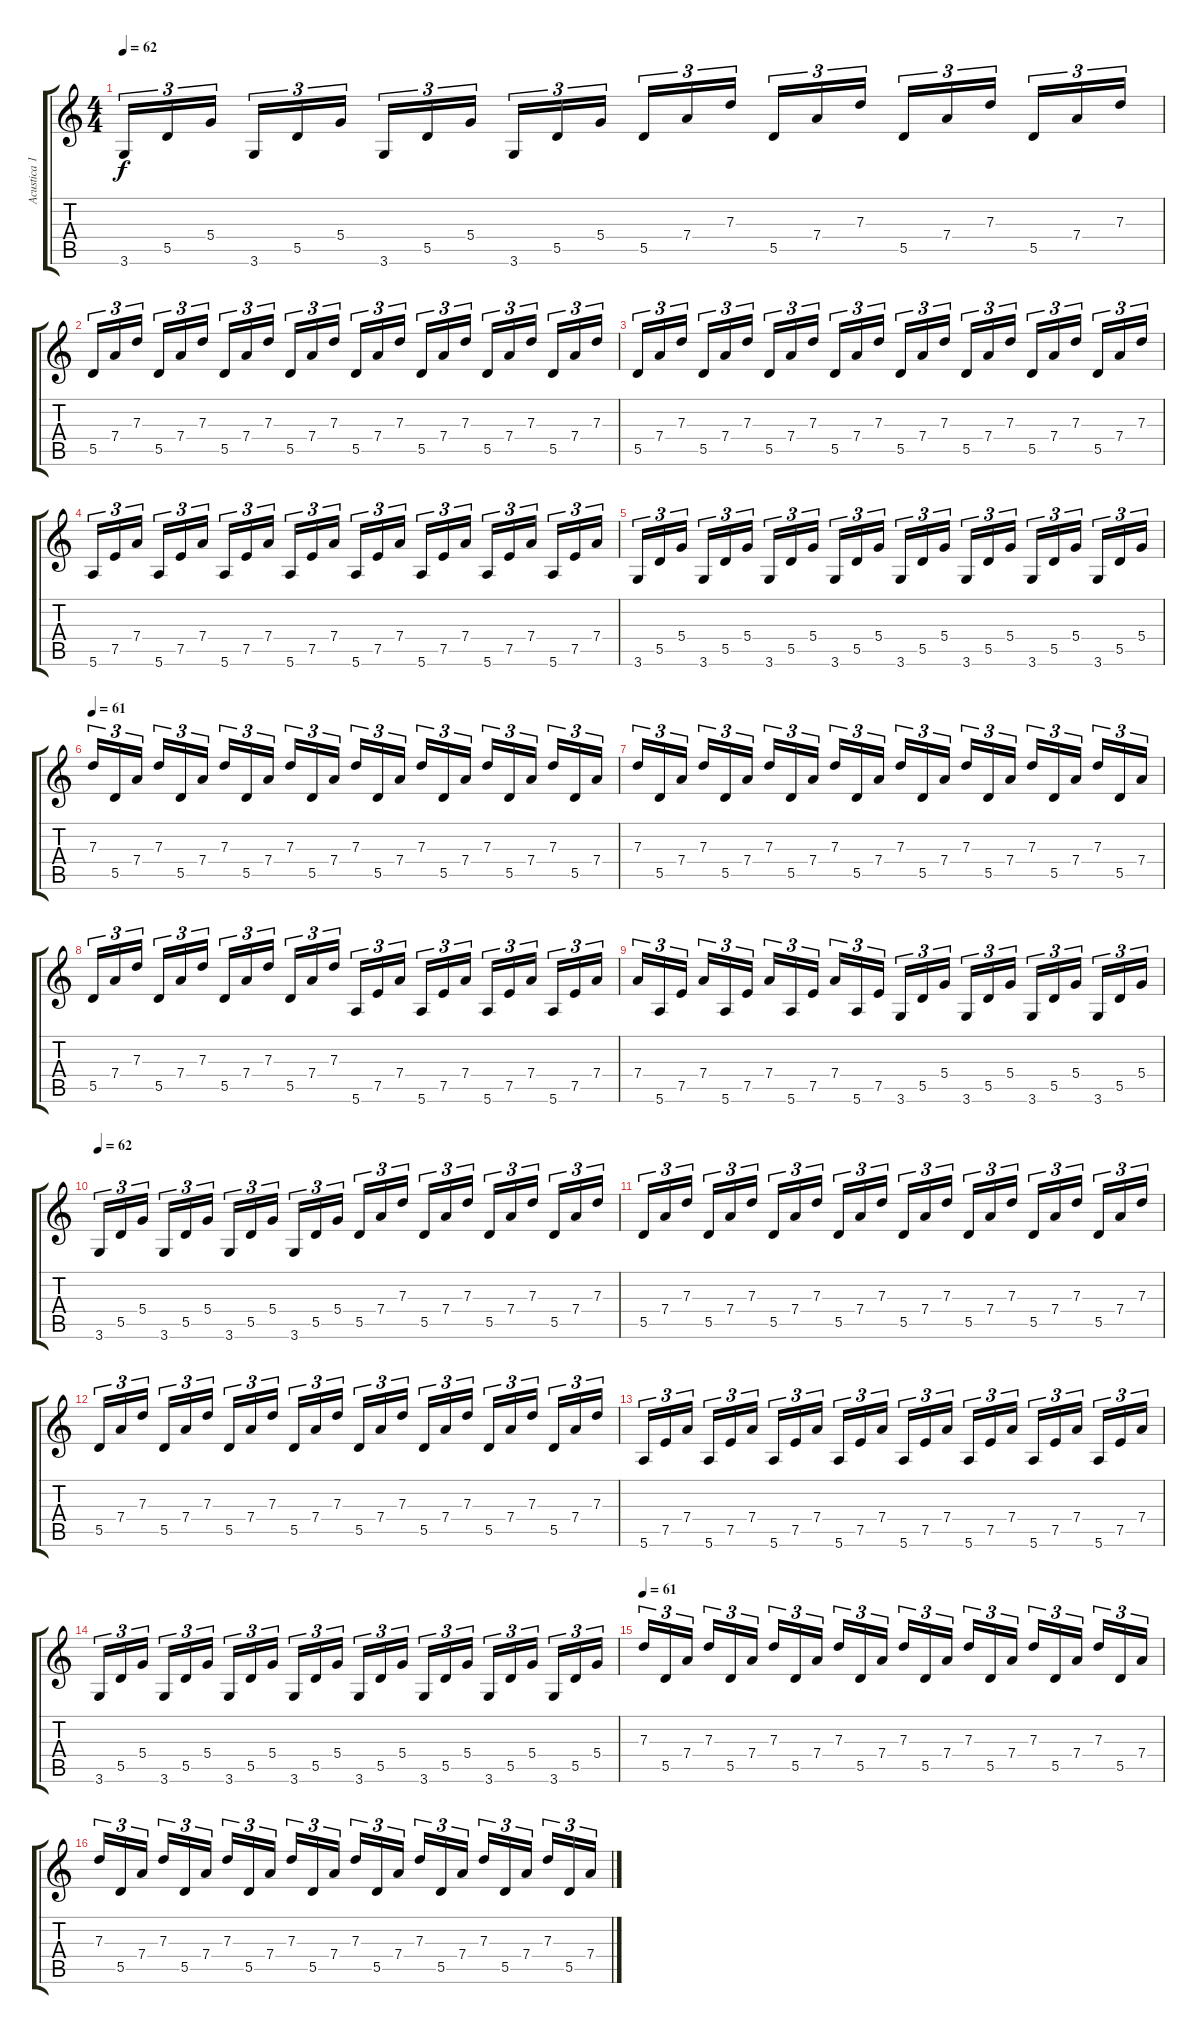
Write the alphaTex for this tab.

\track ("Acustica 1" "Acustica 1") {instrument acousticguitarnylon}
\staff {score tabs}
\tuning (E4 B3 G3 D3 A2 E2) {hide}
\ts (4 4)
\tempo 62
\clef g2
\ks c
3.6.16{tu (3 2) dy f} 5.5.16{tu (3 2)} 5.4.16{tu (3 2) beam splitsecondary} 3.6.16{tu (3 2)} 5.5.16{tu (3 2)} 5.4.16{tu (3 2)} 3.6.16{tu (3 2)} 5.5.16{tu (3 2)} 5.4.16{tu (3 2) beam splitsecondary} 3.6.16{tu (3 2)} 5.5.16{tu (3 2)} 5.4.16{tu (3 2)} 5.5.16{tu (3 2)} 7.4.16{tu (3 2)} 7.3.16{tu (3 2) beam splitsecondary} 5.5.16{tu (3 2)} 7.4.16{tu (3 2)} 7.3.16{tu (3 2)} 5.5.16{tu (3 2)} 7.4.16{tu (3 2)} 7.3.16{tu (3 2) beam splitsecondary} 5.5.16{tu (3 2)} 7.4.16{tu (3 2)} 7.3.16{tu (3 2)} |
5.5.16{tu (3 2)} 7.4.16{tu (3 2)} 7.3.16{tu (3 2) beam splitsecondary} 5.5.16{tu (3 2)} 7.4.16{tu (3 2)} 7.3.16{tu (3 2)} 5.5.16{tu (3 2)} 7.4.16{tu (3 2)} 7.3.16{tu (3 2) beam splitsecondary} 5.5.16{tu (3 2)} 7.4.16{tu (3 2)} 7.3.16{tu (3 2)} 5.5.16{tu (3 2)} 7.4.16{tu (3 2)} 7.3.16{tu (3 2) beam splitsecondary} 5.5.16{tu (3 2)} 7.4.16{tu (3 2)} 7.3.16{tu (3 2)} 5.5.16{tu (3 2)} 7.4.16{tu (3 2)} 7.3.16{tu (3 2) beam splitsecondary} 5.5.16{tu (3 2)} 7.4.16{tu (3 2)} 7.3.16{tu (3 2)} |
5.5.16{tu (3 2)} 7.4.16{tu (3 2)} 7.3.16{tu (3 2) beam splitsecondary} 5.5.16{tu (3 2)} 7.4.16{tu (3 2)} 7.3.16{tu (3 2)} 5.5.16{tu (3 2)} 7.4.16{tu (3 2)} 7.3.16{tu (3 2) beam splitsecondary} 5.5.16{tu (3 2)} 7.4.16{tu (3 2)} 7.3.16{tu (3 2)} 5.5.16{tu (3 2)} 7.4.16{tu (3 2)} 7.3.16{tu (3 2) beam splitsecondary} 5.5.16{tu (3 2)} 7.4.16{tu (3 2)} 7.3.16{tu (3 2)} 5.5.16{tu (3 2)} 7.4.16{tu (3 2)} 7.3.16{tu (3 2) beam splitsecondary} 5.5.16{tu (3 2)} 7.4.16{tu (3 2)} 7.3.16{tu (3 2)} |
5.6.16{tu (3 2)} 7.5.16{tu (3 2)} 7.4.16{tu (3 2) beam splitsecondary} 5.6.16{tu (3 2)} 7.5.16{tu (3 2)} 7.4.16{tu (3 2)} 5.6.16{tu (3 2)} 7.5.16{tu (3 2)} 7.4.16{tu (3 2) beam splitsecondary} 5.6.16{tu (3 2)} 7.5.16{tu (3 2)} 7.4.16{tu (3 2)} 5.6.16{tu (3 2)} 7.5.16{tu (3 2)} 7.4.16{tu (3 2) beam splitsecondary} 5.6.16{tu (3 2)} 7.5.16{tu (3 2)} 7.4.16{tu (3 2)} 5.6.16{tu (3 2)} 7.5.16{tu (3 2)} 7.4.16{tu (3 2) beam splitsecondary} 5.6.16{tu (3 2)} 7.5.16{tu (3 2)} 7.4.16{tu (3 2)} |
3.6.16{tu (3 2)} 5.5.16{tu (3 2)} 5.4.16{tu (3 2) beam splitsecondary} 3.6.16{tu (3 2)} 5.5.16{tu (3 2)} 5.4.16{tu (3 2)} 3.6.16{tu (3 2)} 5.5.16{tu (3 2)} 5.4.16{tu (3 2) beam splitsecondary} 3.6.16{tu (3 2)} 5.5.16{tu (3 2)} 5.4.16{tu (3 2)} 3.6.16{tu (3 2)} 5.5.16{tu (3 2)} 5.4.16{tu (3 2) beam splitsecondary} 3.6.16{tu (3 2)} 5.5.16{tu (3 2)} 5.4.16{tu (3 2)} 3.6.16{tu (3 2)} 5.5.16{tu (3 2)} 5.4.16{tu (3 2) beam splitsecondary} 3.6.16{tu (3 2)} 5.5.16{tu (3 2)} 5.4.16{tu (3 2)} |
\tempo 61
7.3.16{tu (3 2)} 5.5.16{tu (3 2)} 7.4.16{tu (3 2) beam splitsecondary} 7.3.16{tu (3 2)} 5.5.16{tu (3 2)} 7.4.16{tu (3 2)} 7.3.16{tu (3 2)} 5.5.16{tu (3 2)} 7.4.16{tu (3 2) beam splitsecondary} 7.3.16{tu (3 2)} 5.5.16{tu (3 2)} 7.4.16{tu (3 2)} 7.3.16{tu (3 2)} 5.5.16{tu (3 2)} 7.4.16{tu (3 2) beam splitsecondary} 7.3.16{tu (3 2)} 5.5.16{tu (3 2)} 7.4.16{tu (3 2)} 7.3.16{tu (3 2)} 5.5.16{tu (3 2)} 7.4.16{tu (3 2) beam splitsecondary} 7.3.16{tu (3 2)} 5.5.16{tu (3 2)} 7.4.16{tu (3 2)} |
7.3.16{tu (3 2)} 5.5.16{tu (3 2)} 7.4.16{tu (3 2) beam splitsecondary} 7.3.16{tu (3 2)} 5.5.16{tu (3 2)} 7.4.16{tu (3 2)} 7.3.16{tu (3 2)} 5.5.16{tu (3 2)} 7.4.16{tu (3 2) beam splitsecondary} 7.3.16{tu (3 2)} 5.5.16{tu (3 2)} 7.4.16{tu (3 2)} 7.3.16{tu (3 2)} 5.5.16{tu (3 2)} 7.4.16{tu (3 2) beam splitsecondary} 7.3.16{tu (3 2)} 5.5.16{tu (3 2)} 7.4.16{tu (3 2)} 7.3.16{tu (3 2)} 5.5.16{tu (3 2)} 7.4.16{tu (3 2) beam splitsecondary} 7.3.16{tu (3 2)} 5.5.16{tu (3 2)} 7.4.16{tu (3 2)} |
5.5.16{tu (3 2)} 7.4.16{tu (3 2)} 7.3.16{tu (3 2) beam splitsecondary} 5.5.16{tu (3 2)} 7.4.16{tu (3 2)} 7.3.16{tu (3 2)} 5.5.16{tu (3 2)} 7.4.16{tu (3 2)} 7.3.16{tu (3 2) beam splitsecondary} 5.5.16{tu (3 2)} 7.4.16{tu (3 2)} 7.3.16{tu (3 2)} 5.6.16{tu (3 2)} 7.5.16{tu (3 2)} 7.4.16{tu (3 2) beam splitsecondary} 5.6.16{tu (3 2)} 7.5.16{tu (3 2)} 7.4.16{tu (3 2)} 5.6.16{tu (3 2)} 7.5.16{tu (3 2)} 7.4.16{tu (3 2) beam splitsecondary} 5.6.16{tu (3 2)} 7.5.16{tu (3 2)} 7.4.16{tu (3 2)} |
7.4.16{tu (3 2)} 5.6.16{tu (3 2)} 7.5.16{tu (3 2) beam splitsecondary} 7.4.16{tu (3 2)} 5.6.16{tu (3 2)} 7.5.16{tu (3 2)} 7.4.16{tu (3 2)} 5.6.16{tu (3 2)} 7.5.16{tu (3 2) beam splitsecondary} 7.4.16{tu (3 2)} 5.6.16{tu (3 2)} 7.5.16{tu (3 2)} 3.6.16{tu (3 2)} 5.5.16{tu (3 2)} 5.4.16{tu (3 2) beam splitsecondary} 3.6.16{tu (3 2)} 5.5.16{tu (3 2)} 5.4.16{tu (3 2)} 3.6.16{tu (3 2)} 5.5.16{tu (3 2)} 5.4.16{tu (3 2) beam splitsecondary} 3.6.16{tu (3 2)} 5.5.16{tu (3 2)} 5.4.16{tu (3 2)} |
\tempo 62
3.6.16{tu (3 2)} 5.5.16{tu (3 2)} 5.4.16{tu (3 2) beam splitsecondary} 3.6.16{tu (3 2)} 5.5.16{tu (3 2)} 5.4.16{tu (3 2)} 3.6.16{tu (3 2)} 5.5.16{tu (3 2)} 5.4.16{tu (3 2) beam splitsecondary} 3.6.16{tu (3 2)} 5.5.16{tu (3 2)} 5.4.16{tu (3 2)} 5.5.16{tu (3 2)} 7.4.16{tu (3 2)} 7.3.16{tu (3 2) beam splitsecondary} 5.5.16{tu (3 2)} 7.4.16{tu (3 2)} 7.3.16{tu (3 2)} 5.5.16{tu (3 2)} 7.4.16{tu (3 2)} 7.3.16{tu (3 2) beam splitsecondary} 5.5.16{tu (3 2)} 7.4.16{tu (3 2)} 7.3.16{tu (3 2)} |
5.5.16{tu (3 2)} 7.4.16{tu (3 2)} 7.3.16{tu (3 2) beam splitsecondary} 5.5.16{tu (3 2)} 7.4.16{tu (3 2)} 7.3.16{tu (3 2)} 5.5.16{tu (3 2)} 7.4.16{tu (3 2)} 7.3.16{tu (3 2) beam splitsecondary} 5.5.16{tu (3 2)} 7.4.16{tu (3 2)} 7.3.16{tu (3 2)} 5.5.16{tu (3 2)} 7.4.16{tu (3 2)} 7.3.16{tu (3 2) beam splitsecondary} 5.5.16{tu (3 2)} 7.4.16{tu (3 2)} 7.3.16{tu (3 2)} 5.5.16{tu (3 2)} 7.4.16{tu (3 2)} 7.3.16{tu (3 2) beam splitsecondary} 5.5.16{tu (3 2)} 7.4.16{tu (3 2)} 7.3.16{tu (3 2)} |
5.5.16{tu (3 2)} 7.4.16{tu (3 2)} 7.3.16{tu (3 2) beam splitsecondary} 5.5.16{tu (3 2)} 7.4.16{tu (3 2)} 7.3.16{tu (3 2)} 5.5.16{tu (3 2)} 7.4.16{tu (3 2)} 7.3.16{tu (3 2) beam splitsecondary} 5.5.16{tu (3 2)} 7.4.16{tu (3 2)} 7.3.16{tu (3 2)} 5.5.16{tu (3 2)} 7.4.16{tu (3 2)} 7.3.16{tu (3 2) beam splitsecondary} 5.5.16{tu (3 2)} 7.4.16{tu (3 2)} 7.3.16{tu (3 2)} 5.5.16{tu (3 2)} 7.4.16{tu (3 2)} 7.3.16{tu (3 2) beam splitsecondary} 5.5.16{tu (3 2)} 7.4.16{tu (3 2)} 7.3.16{tu (3 2)} |
5.6.16{tu (3 2)} 7.5.16{tu (3 2)} 7.4.16{tu (3 2) beam splitsecondary} 5.6.16{tu (3 2)} 7.5.16{tu (3 2)} 7.4.16{tu (3 2)} 5.6.16{tu (3 2)} 7.5.16{tu (3 2)} 7.4.16{tu (3 2) beam splitsecondary} 5.6.16{tu (3 2)} 7.5.16{tu (3 2)} 7.4.16{tu (3 2)} 5.6.16{tu (3 2)} 7.5.16{tu (3 2)} 7.4.16{tu (3 2) beam splitsecondary} 5.6.16{tu (3 2)} 7.5.16{tu (3 2)} 7.4.16{tu (3 2)} 5.6.16{tu (3 2)} 7.5.16{tu (3 2)} 7.4.16{tu (3 2) beam splitsecondary} 5.6.16{tu (3 2)} 7.5.16{tu (3 2)} 7.4.16{tu (3 2)} |
3.6.16{tu (3 2)} 5.5.16{tu (3 2)} 5.4.16{tu (3 2) beam splitsecondary} 3.6.16{tu (3 2)} 5.5.16{tu (3 2)} 5.4.16{tu (3 2)} 3.6.16{tu (3 2)} 5.5.16{tu (3 2)} 5.4.16{tu (3 2) beam splitsecondary} 3.6.16{tu (3 2)} 5.5.16{tu (3 2)} 5.4.16{tu (3 2)} 3.6.16{tu (3 2)} 5.5.16{tu (3 2)} 5.4.16{tu (3 2) beam splitsecondary} 3.6.16{tu (3 2)} 5.5.16{tu (3 2)} 5.4.16{tu (3 2)} 3.6.16{tu (3 2)} 5.5.16{tu (3 2)} 5.4.16{tu (3 2) beam splitsecondary} 3.6.16{tu (3 2)} 5.5.16{tu (3 2)} 5.4.16{tu (3 2)} |
\tempo 61
7.3.16{tu (3 2)} 5.5.16{tu (3 2)} 7.4.16{tu (3 2) beam splitsecondary} 7.3.16{tu (3 2)} 5.5.16{tu (3 2)} 7.4.16{tu (3 2)} 7.3.16{tu (3 2)} 5.5.16{tu (3 2)} 7.4.16{tu (3 2) beam splitsecondary} 7.3.16{tu (3 2)} 5.5.16{tu (3 2)} 7.4.16{tu (3 2)} 7.3.16{tu (3 2)} 5.5.16{tu (3 2)} 7.4.16{tu (3 2) beam splitsecondary} 7.3.16{tu (3 2)} 5.5.16{tu (3 2)} 7.4.16{tu (3 2)} 7.3.16{tu (3 2)} 5.5.16{tu (3 2)} 7.4.16{tu (3 2) beam splitsecondary} 7.3.16{tu (3 2)} 5.5.16{tu (3 2)} 7.4.16{tu (3 2)} |
7.3.16{tu (3 2)} 5.5.16{tu (3 2)} 7.4.16{tu (3 2) beam splitsecondary} 7.3.16{tu (3 2)} 5.5.16{tu (3 2)} 7.4.16{tu (3 2)} 7.3.16{tu (3 2)} 5.5.16{tu (3 2)} 7.4.16{tu (3 2) beam splitsecondary} 7.3.16{tu (3 2)} 5.5.16{tu (3 2)} 7.4.16{tu (3 2)} 7.3.16{tu (3 2)} 5.5.16{tu (3 2)} 7.4.16{tu (3 2) beam splitsecondary} 7.3.16{tu (3 2)} 5.5.16{tu (3 2)} 7.4.16{tu (3 2)} 7.3.16{tu (3 2)} 5.5.16{tu (3 2)} 7.4.16{tu (3 2) beam splitsecondary} 7.3.16{tu (3 2)} 5.5.16{tu (3 2)} 7.4.16{tu (3 2)}
